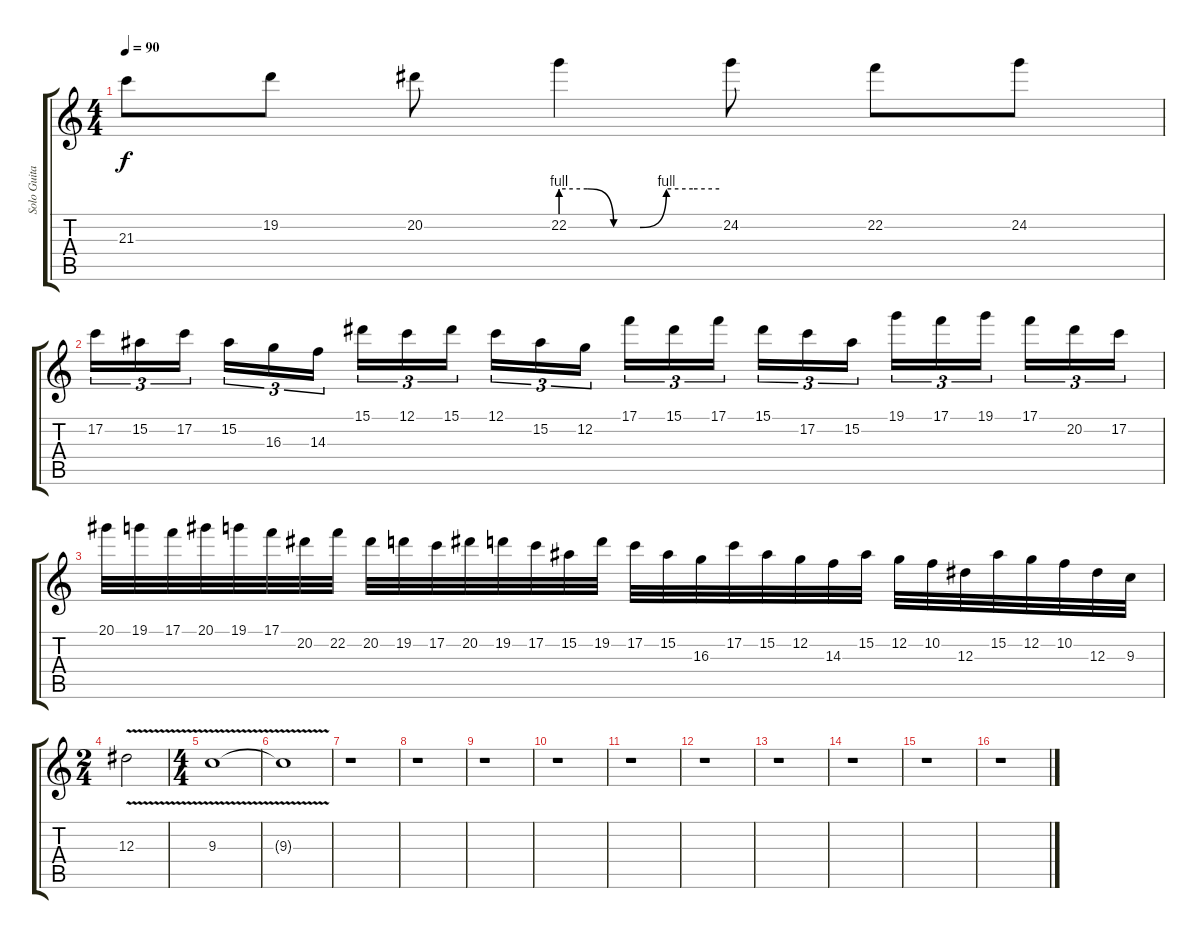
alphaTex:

\track ("Solo Guitar" "Solo Guita") {instrument distortionguitar}
\staff {score tabs}
\tuning (C4 G3 Eb3 Bb2 F2 C2) {hide}
\ts (4 4)
\tempo 90
\clef g2
\ks c
21.3.8{dy f} 19.2.8 20.2.8 22.2{be (custom 0 4 10 4 20 0 30 0 40 4 50 4 60 4)}.4 24.2.8 22.2.8 24.2.8 |
17.2.16{tu (3 2)} 15.2.16{tu (3 2)} 17.2.16{tu (3 2)} 15.2.16{tu (3 2)} 16.3.16{tu (3 2)} 14.3.16{tu (3 2)} 15.1.16{tu (3 2)} 12.1.16{tu (3 2)} 15.1.16{tu (3 2)} 12.1.16{tu (3 2)} 15.2.16{tu (3 2)} 12.2.16{tu (3 2)} 17.1.16{tu (3 2)} 15.1.16{tu (3 2)} 17.1.16{tu (3 2)} 15.1.16{tu (3 2)} 17.2.16{tu (3 2)} 15.2.16{tu (3 2)} 19.1.16{tu (3 2)} 17.1.16{tu (3 2)} 19.1.16{tu (3 2)} 17.1.16{tu (3 2)} 20.2.16{tu (3 2)} 17.2.16{tu (3 2)} |
20.1.32 19.1.32 17.1.32 20.1.32 19.1.32 17.1.32 20.2.32 22.2.32 20.2.32 19.2.32 17.2.32 20.2.32 19.2.32 17.2.32 15.2.32 19.2.32 17.2.32 15.2.32 16.3.32 17.2.32 15.2.32 12.2.32 14.3.32 15.2.32 12.2.32 10.2.32 12.3.32 15.2.32 12.2.32 10.2.32 12.3.32 9.3.32 |
\ts (2 4)
12.3{v}.2 |
\ts (4 4)
9.3{v}.1 |
9.3{t}.1 |
r.1 |
r.1 |
r.1 |
r.1 |
r.1 |
r.1 |
r.1 |
r.1 |
r.1 |
r.1
